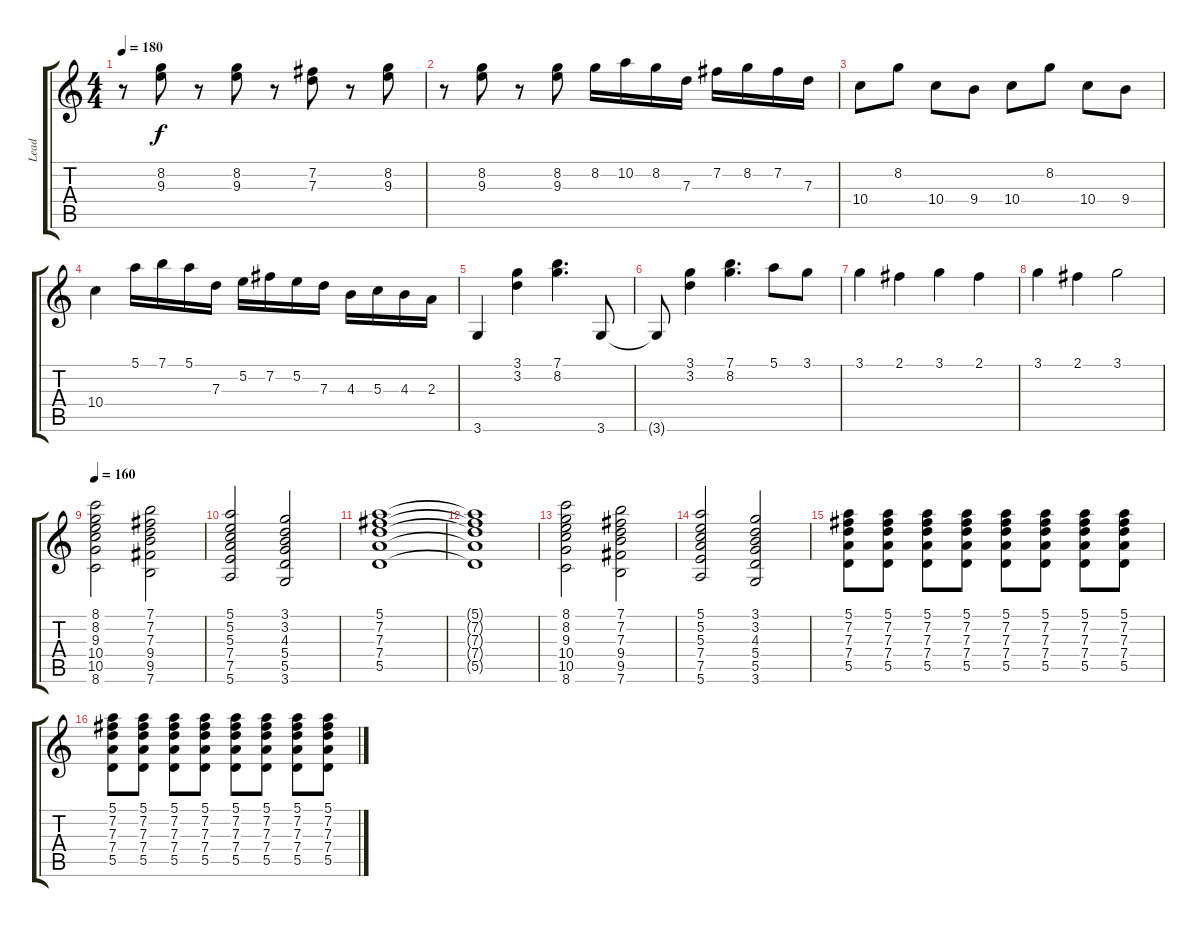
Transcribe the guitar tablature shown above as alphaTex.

\track ("Lead" "Lead") {instrument distortionguitar}
\staff {score tabs}
\tuning (E4 B3 G3 D3 A2 E2) {hide}
\ts (4 4)
\tempo 180
\clef g2
\ks c
r.8{dy f} (8.2 9.3).8 r.8 (8.2 9.3).8 r.8 (7.2 7.3).8 r.8 (8.2 9.3).8 |
r.8 (8.2 9.3).8 r.8 (8.2 9.3).8 8.2.16 10.2.16 8.2.16 7.3.16 7.2.16 8.2.16 7.2.16 7.3.16 |
10.4.8 8.2.8 10.4.8 9.4.8 10.4.8 8.2.8 10.4.8 9.4.8 |
10.4.4 5.1.16 7.1.16 5.1.16 7.3.16 5.2.16 7.2.16 5.2.16 7.3.16 4.3.16 5.3.16 4.3.16 2.3.16 |
3.6.4 (3.1 3.2).4 (7.1 8.2).4{d} 3.6.8 |
3.6{t}.8 (3.1 3.2).4 (7.1 8.2).4{d} 5.1.8 3.1.8 |
3.1.4 2.1.4 3.1.4 2.1.4 |
3.1.4 2.1.4 3.1.2 |
\tempo 160
(8.1 8.2 9.3 10.4 10.5 8.6).2 (7.1 7.2 7.3 9.4 9.5 7.6).2 |
(5.1 5.2 5.3 7.4 7.5 5.6).2 (3.1 3.2 4.3 5.4 5.5 3.6).2 |
(5.1 7.2 7.3 7.4 5.5).1 |
(5.1{t} 7.2{t} 7.3{t} 7.4{t} 5.5{t}).1 |
(8.1 8.2 9.3 10.4 10.5 8.6).2 (7.1 7.2 7.3 9.4 9.5 7.6).2 |
(5.1 5.2 5.3 7.4 7.5 5.6).2 (3.1 3.2 4.3 5.4 5.5 3.6).2 |
(5.1 7.2 7.3 7.4 5.5).8 (5.1 7.2 7.3 7.4 5.5).8 (5.1 7.2 7.3 7.4 5.5).8 (5.1 7.2 7.3 7.4 5.5).8 (5.1 7.2 7.3 7.4 5.5).8 (5.1 7.2 7.3 7.4 5.5).8 (5.1 7.2 7.3 7.4 5.5).8 (5.1 7.2 7.3 7.4 5.5).8 |
(5.1 7.2 7.3 7.4 5.5).8 (5.1 7.2 7.3 7.4 5.5).8 (5.1 7.2 7.3 7.4 5.5).8 (5.1 7.2 7.3 7.4 5.5).8 (5.1 7.2 7.3 7.4 5.5).8 (5.1 7.2 7.3 7.4 5.5).8 (5.1 7.2 7.3 7.4 5.5).8 (5.1 7.2 7.3 7.4 5.5).8
